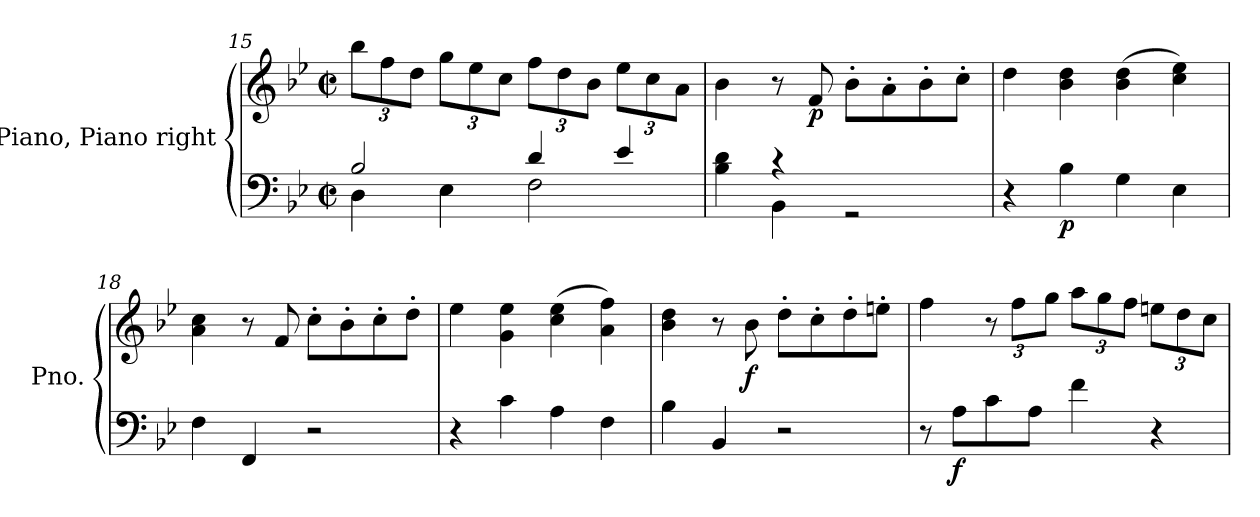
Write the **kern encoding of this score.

**kern	**kern	**dynam
*part1	*part1	*part1
*staff2	*staff1	*staff1/2
*I"Piano, Piano right	*	*
*I'Pno.	*	*
*clefF4	*clefG2	*
*k[b-e-]	*k[b-e-]	*
*M2/2	*M2/2	*
*met(c|)	*met(c|)	*
=15	=15	=15
*^	*	*
*	*	*Xbrackettup	*
2B-/	4D\	12bb-\L	.
.	.	12ff\	.
.	.	12dd\J	.
.	4E-\	12gg\L	.
.	.	12ee-\	.
.	.	12cc\J	.
4d/	2F\	12ff\L	.
.	.	12dd\	.
.	.	12b-\J	.
4e-/	.	12ee-\L	.
.	.	12cc\	.
.	.	12a\J	.
=16	=16	=16	=16
4B-\ 4d\	4ryy	4b-\	.
4r	4BB-\	8r	.
!	!	!	!LO:DY:b
.	.	8f/	p
2rGG	2ryy	8b-'\L	.
.	.	8a'\	.
.	.	8b-'\	.
.	.	8cc'\J	.
*v	*v	*	*
=17	=17	=17
4r	4dd\	.
!	!	!LO:DY:b=2
4B-\	4b-\ 4dd\	p
4G\	(>4b-\ 4dd\	.
4E-\	4cc\ 4ee-\)	.
=18	=18	=18
4F\	4a\ 4cc\	.
4FF/	8r	.
.	8f/	.
2r	8cc'\L	.
.	8b-'\	.
.	8cc'\	.
.	8dd'\J	.
=19	=19	=19
4r	4ee-\	.
4c\	4g\ 4ee-\	.
4A\	(>4cc\ 4ee-\	.
4F\	4a\ 4ff\)	.
=20	=20	=20
4B-\	4b-\ 4dd\	.
4BB-/	8r	.
!	!	!LO:DY:b
.	8b-\	f
2r	8dd'\L	.
.	8cc'\	.
.	8dd'\	.
.	8een'\J	.
=21	=21	=21
8r	4ff\	.
!	!	!LO:DY:b=2
8A\L	.	f
8c\	12r	.
.	12ff\L	.
8A\J	.	.
.	12gg\J	.
4f\	12aa\L	.
.	12gg\	.
.	12ff\J	.
4r	12een\L	.
.	12dd\	.
.	12cc\J	.
=	=	=
*-	*-	*-
